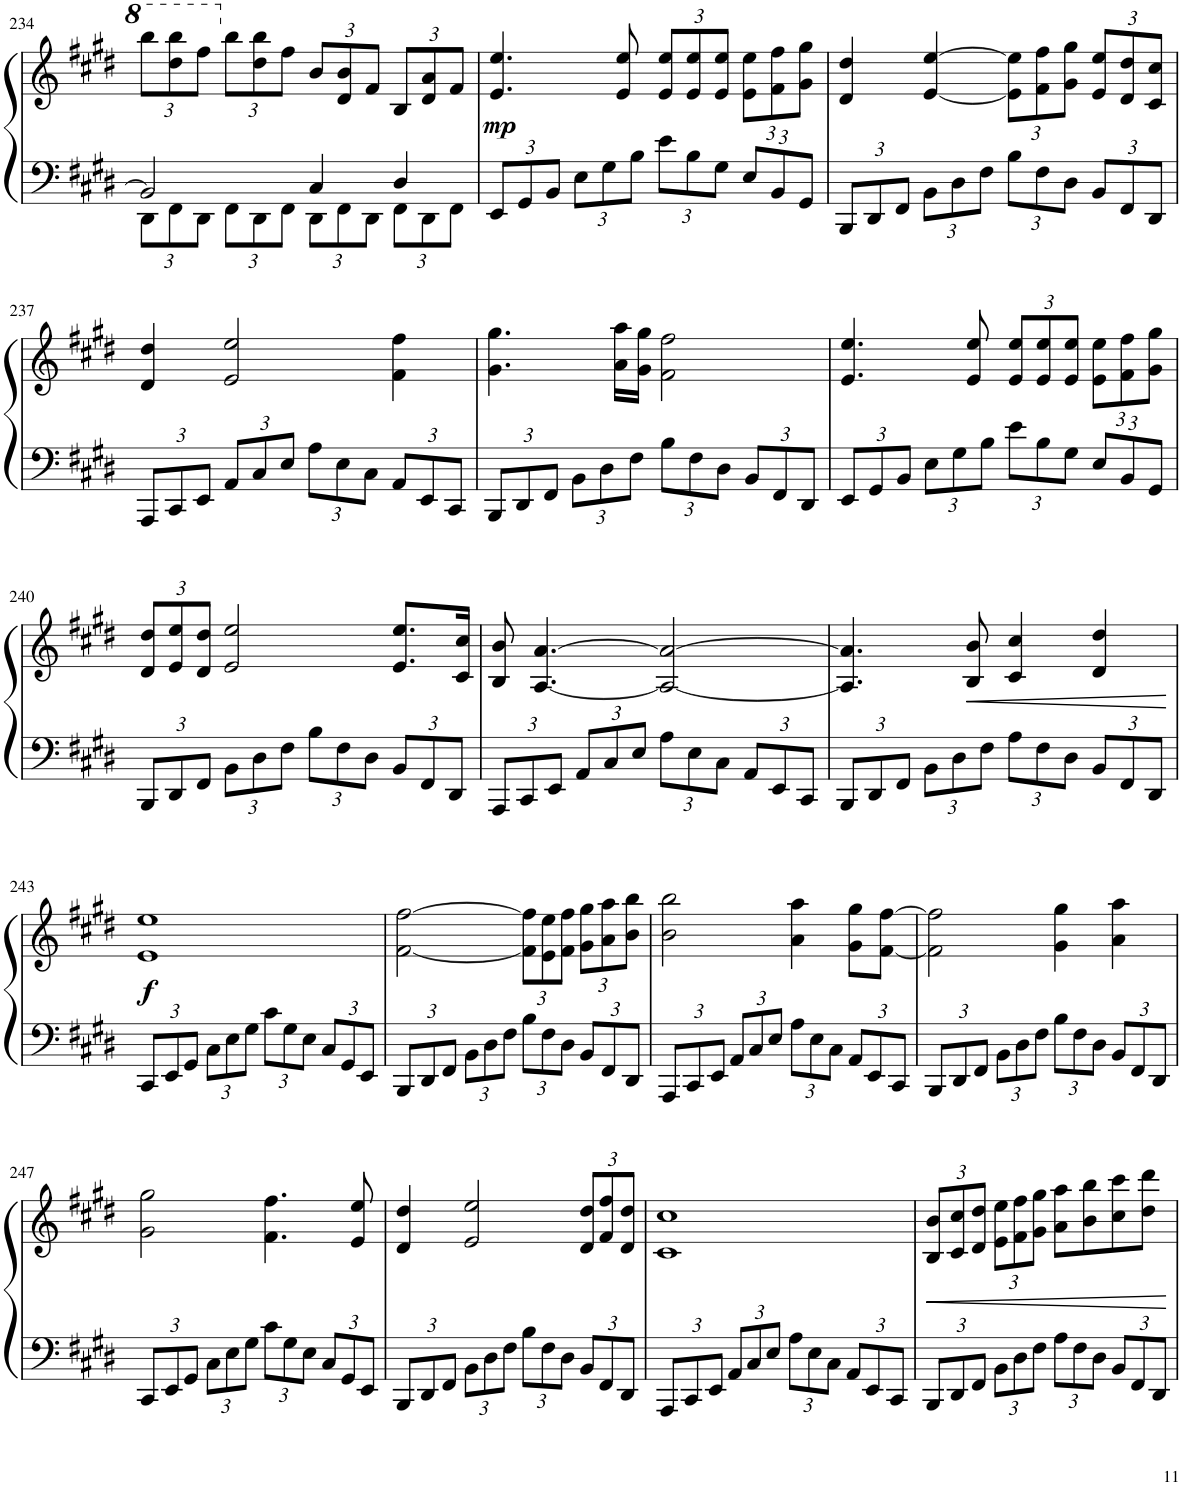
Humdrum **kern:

**kern	**kern	**dynam
*part1	*part1	*part1
*staff2	*staff1	*staff1/2
*I"Piano	*	*
*I'Pno.	*	*
!!LO:PB:g=z
*clefF4	*clefG2	*
*k[f#c#g#d#]	*k[f#c#g#d#]	*
*M4/4	*M4/4	*
*met(c)	*met(c)	*
=234	=234	=234
*^	*	*
*	*Xbrackettup	*Xbrackettup	*
2BB/]	12DD#\L	12bbb\L	.
.	12FF#\	12ddd#\ 12bbb\	.
.	12DD#\J	12fff#\J	.
.	12FF#\L	12bb\L	.
.	12DD#\	12dd#\ 12bb\	.
.	12FF#\J	12ff#\J	.
4C#/	12DD#\L	12b/L	.
.	12FF#\	12d#/ 12b/	.
.	12DD#\J	12f#/J	.
4D#/	12FF#\L	12B/L	.
.	12DD#\	12d#/ 12a/	.
.	12FF#\J	12f#/J	.
=235	=235	=235	=235
!	!	!	!LO:DY:b
*v	*v	*	*
12EE/L	4.e/ 4.ee/	mp
12GG#/	.	.
12BB/J	.	.
12E\L	.	.
12G#\	.	.
.	8e/ 8ee/	.
12B\J	.	.
12e\L	12e/ 12ee/L	.
12B\	12e/ 12ee/	.
12G#\J	12e/ 12ee/J	.
12E/L	12e\ 12ee\L	.
12BB/	12f#\ 12ff#\	.
12GG#/J	12g#\ 12gg#\J	.
=236	=236	=236
12BBB/L	4d#/ 4dd#/	.
12DD#/	.	.
12FF#/J	.	.
12BB\L	[4e/ [4ee/	.
12D#\	.	.
12F#\J	.	.
12B\L	12e\] 12ee\]L	.
12F#\	12f#\ 12ff#\	.
12D#\J	12g#\ 12gg#\J	.
12BB/L	12e/ 12ee/L	.
12FF#/	12d#/ 12dd#/	.
12DD#/J	12c#/ 12cc#/J	.
!!LO:LB:g=z
=237	=237	=237
12AAA/L	4d#/ 4dd#/	.
12CC#/	.	.
12EE/J	.	.
12AA/L	2e/ 2ee/	.
12C#/	.	.
12E/J	.	.
12A\L	.	.
12E\	.	.
12C#\J	.	.
12AA/L	4f#\ 4ff#\	.
12EE/	.	.
12CC#/J	.	.
=238	=238	=238
12BBB/L	4.g#\ 4.gg#\	.
12DD#/	.	.
12FF#/J	.	.
12BB\L	.	.
12D#\	.	.
.	16a\ 16aa\LL	.
12F#\J	.	.
.	16g#\ 16gg#\JJ	.
12B\L	2f#\ 2ff#\	.
12F#\	.	.
12D#\J	.	.
12BB/L	.	.
12FF#/	.	.
12DD#/J	.	.
=239	=239	=239
12EE/L	4.e/ 4.ee/	.
12GG#/	.	.
12BB/J	.	.
12E\L	.	.
12G#\	.	.
.	8e/ 8ee/	.
12B\J	.	.
12e\L	12e/ 12ee/L	.
12B\	12e/ 12ee/	.
12G#\J	12e/ 12ee/J	.
12E/L	12e\ 12ee\L	.
12BB/	12f#\ 12ff#\	.
12GG#/J	12g#\ 12gg#\J	.
!!LO:LB:g=z
=240	=240	=240
12BBB/L	12d#/ 12dd#/L	.
12DD#/	12e/ 12ee/	.
12FF#/J	12d#/ 12dd#/J	.
12BB\L	2e/ 2ee/	.
12D#\	.	.
12F#\J	.	.
12B\L	.	.
12F#\	.	.
12D#\J	.	.
12BB/L	8.e/ 8.ee/L	.
12FF#/	.	.
12DD#/J	.	.
.	16c#/ 16cc#/Jk	.
=241	=241	=241
12AAA/L	8B/ 8b/	.
12CC#/	.	.
.	[4.A/ [4.a/	.
12EE/J	.	.
12AA/L	.	.
12C#/	.	.
12E/J	.	.
12A\L	2A/_ 2a/_	.
12E\	.	.
12C#\J	.	.
12AA/L	.	.
12EE/	.	.
12CC#/J	.	.
=242	=242	=242
12BBB/L	4.A/] 4.a/]	.
12DD#/	.	.
12FF#/J	.	.
12BB\L	.	.
12D#\	.	.
!	!	!LO:HP:b
.	8B/ 8b/	<
12F#\J	.	.
12A\L	4c#/ 4cc#/	.
12F#\	.	.
12D#\J	.	.
12BB/L	4d#/ 4dd#/	.
12FF#/	.	.
12DD#/J	.	.
.	.	[
!!LO:LB:g=z
=243	=243	=243
!	!	!LO:DY:b
12CC#/L	1e 1ee	f
12EE/	.	.
12GG#/J	.	.
12C#\L	.	.
12E\	.	.
12G#\J	.	.
12c#\L	.	.
12G#\	.	.
12E\J	.	.
12C#/L	.	.
12GG#/	.	.
12EE/J	.	.
=244	=244	=244
12BBB/L	[2f#\ [2ff#\	.
12DD#/	.	.
12FF#/J	.	.
12BB\L	.	.
12D#\	.	.
12F#\J	.	.
12B\L	12f#\] 12ff#\]L	.
12F#\	12e\ 12ee\	.
12D#\J	12f#\ 12ff#\J	.
12BB/L	12g#\ 12gg#\L	.
12FF#/	12a\ 12aa\	.
12DD#/J	12b\ 12bb\J	.
=245	=245	=245
12AAA/L	2b\ 2bb\	.
12CC#/	.	.
12EE/J	.	.
12AA/L	.	.
12C#/	.	.
12E/J	.	.
12A\L	4a\ 4aa\	.
12E\	.	.
12C#\J	.	.
12AA/L	8g#\ 8gg#\L	.
12EE/	.	.
.	[8f#\ [8ff#\J	.
12CC#/J	.	.
=246	=246	=246
12BBB/L	2f#\] 2ff#\]	.
12DD#/	.	.
12FF#/J	.	.
12BB\L	.	.
12D#\	.	.
12F#\J	.	.
12B\L	4g#\ 4gg#\	.
12F#\	.	.
12D#\J	.	.
12BB/L	4a\ 4aa\	.
12FF#/	.	.
12DD#/J	.	.
!!LO:LB:g=z
=247	=247	=247
12CC#/L	2g#\ 2gg#\	.
12EE/	.	.
12GG#/J	.	.
12C#\L	.	.
12E\	.	.
12G#\J	.	.
12c#\L	4.f#\ 4.ff#\	.
12G#\	.	.
12E\J	.	.
12C#/L	.	.
12GG#/	.	.
.	8e/ 8ee/	.
12EE/J	.	.
=248	=248	=248
12BBB/L	4d#/ 4dd#/	.
12DD#/	.	.
12FF#/J	.	.
12BB\L	2e/ 2ee/	.
12D#\	.	.
12F#\J	.	.
12B\L	.	.
12F#\	.	.
12D#\J	.	.
12BB/L	12d#/ 12dd#/L	.
12FF#/	12f#/ 12ff#/	.
12DD#/J	12d#/ 12dd#/J	.
=249	=249	=249
12AAA/L	1c# 1cc#	.
12CC#/	.	.
12EE/J	.	.
12AA/L	.	.
12C#/	.	.
12E/J	.	.
12A\L	.	.
12E\	.	.
12C#\J	.	.
12AA/L	.	.
12EE/	.	.
12CC#/J	.	.
=250	=250	=250
!	!	!LO:HP:b
12BBB/L	12B/ 12b/L	<
12DD#/	12c#/ 12cc#/	.
12FF#/J	12d#/ 12dd#/J	.
12BB\L	12e\ 12ee\L	.
12D#\	12f#\ 12ff#\	.
12F#\J	12g#\ 12gg#\J	.
12A\L	8a\ 8aa\L	.
12F#\	.	.
.	8b\ 8bb\	.
12D#\J	.	.
12BB/L	8cc#\ 8ccc#\	.
12FF#/	.	.
.	8dd#\ 8ddd#\J	.
12DD#/J	.	.
.	.	[
=	=	=
*-	*-	*-
